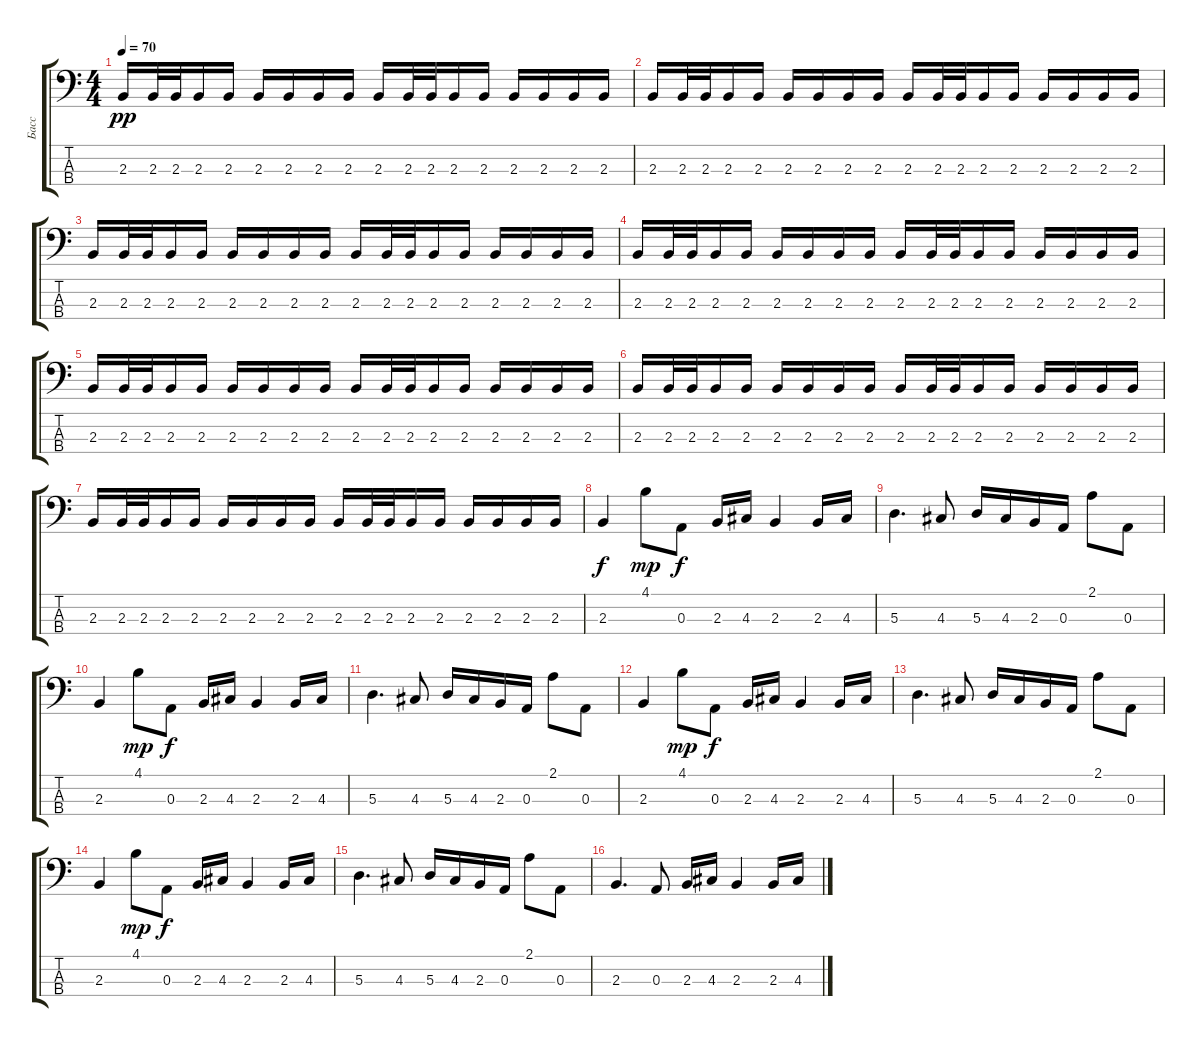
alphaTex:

\track ("Басс" "Басс") {instrument electricbassfinger}
\staff {score tabs}
\tuning (G2 D2 A1 E1) {hide}
\ts (4 4)
\tempo 70
\clef f4
\ks c
2.3.16{dy pp} 2.3.32 2.3.32 2.3.16 2.3.16 2.3.16 2.3.16 2.3.16 2.3.16 2.3.16 2.3.32 2.3.32 2.3.16 2.3.16 2.3.16 2.3.16 2.3.16 2.3.16 |
2.3.16 2.3.32 2.3.32 2.3.16 2.3.16 2.3.16 2.3.16 2.3.16 2.3.16 2.3.16 2.3.32 2.3.32 2.3.16 2.3.16 2.3.16 2.3.16 2.3.16 2.3.16 |
2.3.16 2.3.32 2.3.32 2.3.16 2.3.16 2.3.16 2.3.16 2.3.16 2.3.16 2.3.16 2.3.32 2.3.32 2.3.16 2.3.16 2.3.16 2.3.16 2.3.16 2.3.16 |
2.3.16 2.3.32 2.3.32 2.3.16 2.3.16 2.3.16 2.3.16 2.3.16 2.3.16 2.3.16 2.3.32 2.3.32 2.3.16 2.3.16 2.3.16 2.3.16 2.3.16 2.3.16 |
2.3.16 2.3.32 2.3.32 2.3.16 2.3.16 2.3.16 2.3.16 2.3.16 2.3.16 2.3.16 2.3.32 2.3.32 2.3.16 2.3.16 2.3.16 2.3.16 2.3.16 2.3.16 |
2.3.16 2.3.32 2.3.32 2.3.16 2.3.16 2.3.16 2.3.16 2.3.16 2.3.16 2.3.16 2.3.32 2.3.32 2.3.16 2.3.16 2.3.16 2.3.16 2.3.16 2.3.16 |
2.3.16 2.3.32 2.3.32 2.3.16 2.3.16 2.3.16 2.3.16 2.3.16 2.3.16 2.3.16 2.3.32 2.3.32 2.3.16 2.3.16 2.3.16 2.3.16 2.3.16 2.3.16 |
2.3.4{dy f} 4.1.8{dy mp} 0.3.8{dy f} 2.3.16 4.3.16 2.3.4 2.3.16 4.3.16 |
5.3.4{d} 4.3.8 5.3.16 4.3.16 2.3.16 0.3.16 2.1.8 0.3.8 |
2.3.4 4.1.8{dy mp} 0.3.8{dy f} 2.3.16 4.3.16 2.3.4 2.3.16 4.3.16 |
5.3.4{d} 4.3.8 5.3.16 4.3.16 2.3.16 0.3.16 2.1.8 0.3.8 |
2.3.4 4.1.8{dy mp} 0.3.8{dy f} 2.3.16 4.3.16 2.3.4 2.3.16 4.3.16 |
5.3.4{d} 4.3.8 5.3.16 4.3.16 2.3.16 0.3.16 2.1.8 0.3.8 |
2.3.4 4.1.8{dy mp} 0.3.8{dy f} 2.3.16 4.3.16 2.3.4 2.3.16 4.3.16 |
5.3.4{d} 4.3.8 5.3.16 4.3.16 2.3.16 0.3.16 2.1.8 0.3.8 |
2.3.4{d} 0.3.8 2.3.16 4.3.16 2.3.4 2.3.16 4.3.16
